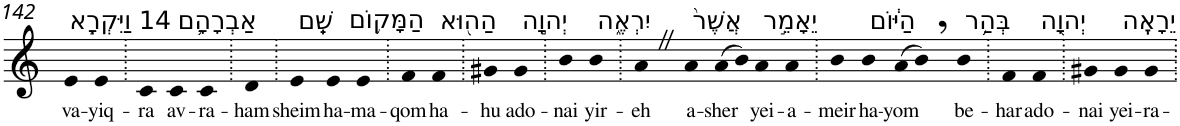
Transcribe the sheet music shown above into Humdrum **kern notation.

**kern	**text
*part1	*part1
*staff1	*staff1
*I"Piano	*
*I'Pno	*
!!LO:PB:g=z
*clefG2	*
*k[]	*
=142	=142
!LO:TX:a:t=14 וַיִּקְרָ֧א	!
!	!LO:LY:b
4e	va-
!	!LO:LY:b
4e	-yiq-
=143.	=143.
!	!LO:LY:b
4c	-ra
!LO:TX:a:t=אַבְרָהָ֛ם	!
!	!LO:LY:b
4c	av-
!	!LO:LY:b
4c	-ra-
=144.	=144.
!	!LO:LY:b
4d	-ham
=145.	=145.
!LO:TX:a:t=שֵֽׁם	!
!	!LO:LY:b
4e	sheim
!LO:TX:a:t=הַמָּק֥וֹם	!
!	!LO:LY:b
4e	ha-
!	!LO:LY:b
4e	-ma-
=146.	=146.
!	!LO:LY:b
4f	-qom
!LO:TX:a:t=הַה֖וּא	!
!	!LO:LY:b
4f	ha-
=147.	=147.
!	!LO:LY:b
4g#X	-hu
!LO:TX:a:t=יְהוָ֣ה	!
!	!LO:LY:b
4g#	ado-
=148.	=148.
!	!LO:LY:b
4b	-nai
!LO:TX:a:t=יִרְאֶ֑ה	!
!	!LO:LY:b
4b	yir-
=149.	=149.
!	!LO:LY:b
4aZ	-eh
!LO:TX:a:t=אֲשֶׁר֙	!
!	!LO:LY:b
4a	a-
!	!LO:LY:b
(>8a	-sher
8b)	.
!LO:TX:a:t=יֵאָמֵ֣ר	!
!	!LO:LY:b
4a	yei-
!	!LO:LY:b
4a	-a-
=150.	=150.
!	!LO:LY:b
4b	-meir
!LO:TX:a:t=הַיּ֔וֹם	!
!	!LO:LY:b
4b	ha-
!	!LO:LY:b
(>8a	-yom
8b,)	.
!LO:TX:a:t=בְּהַ֥ר	!
!	!LO:LY:b
4b	be-
=151.	=151.
!	!LO:LY:b
4f	-har
!LO:TX:a:t=יְהוָ֖ה	!
!	!LO:LY:b
4f	ado-
=152.	=152.
!	!LO:LY:b
4g#X	-nai
!LO:TX:a:t=יֵרָאֶֽה	!
!	!LO:LY:b
4g#	yei-
!	!LO:LY:b
4g#	-ra-
=.	=.
*-	*-
